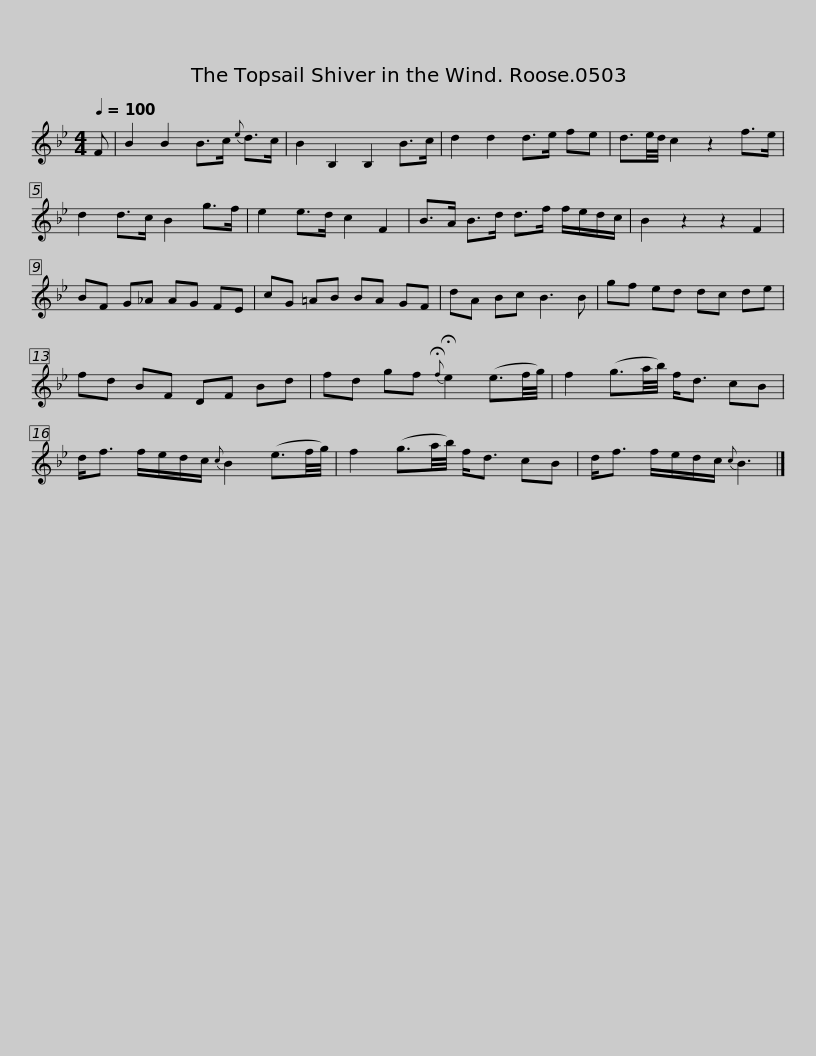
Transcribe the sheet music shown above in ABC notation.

X:1
L:1/8
Q:1/4=100
M:4/4
I:linebreak $
K:Bb
V:1 treble
V:1
 F | B2 B2 B>c{e} d>c | B2 B,2 B,2 B>c | d2 d2 d>e fe | d3/2e/4d/4 c2 z2 f>e | %5
 d2 d>c B2 g>f | e2 e>d c2 F2 |$ B>A B>d d>f f/e/d/c/ | B2 z2 z2 F2 | BF G_A AG FE | %10
 cG =AB BA GF | dA Bc B3 B |$ gf ed dc de | fd BF DF Bd | fd gf{!fermata!f} !fermata!e2 (e3/2f/4g/4) | %15
 f2 (g3/2a/4b/4) f<d cB | d<f f/e/d/c/{c} B2 (e3/2f/4g/4) |$ f2 (g3/2a/4b/4) f<d cB | d<f f/e/d/c/{c} B3 |] %19
